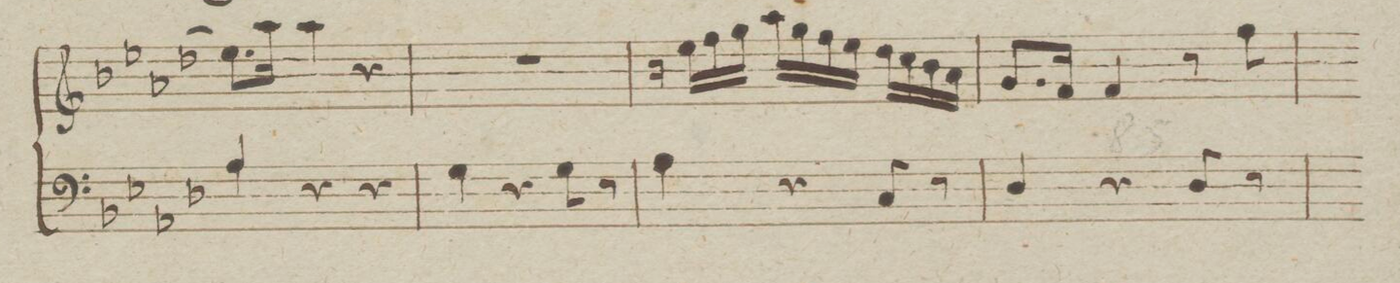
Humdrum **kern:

**kern	**dynam
*I"Organo	*
*clefF4	*
*k[b-e-a-d-]	*
*met(c)	*
*M3/4	*
*^	*
4A-/	4A-\	.
2ryy	4rA	.
.	4rA	.
*v	*v	*
=83	=83
4G\	.
4r	.
8G\	.
8r	.
=84	=84
4A-\	.
4r	.
8C/	.
8r	.
=85	=85
4D-/	.
4r	.
8D-/	.
8r	.
=86	=86
*-	*-
